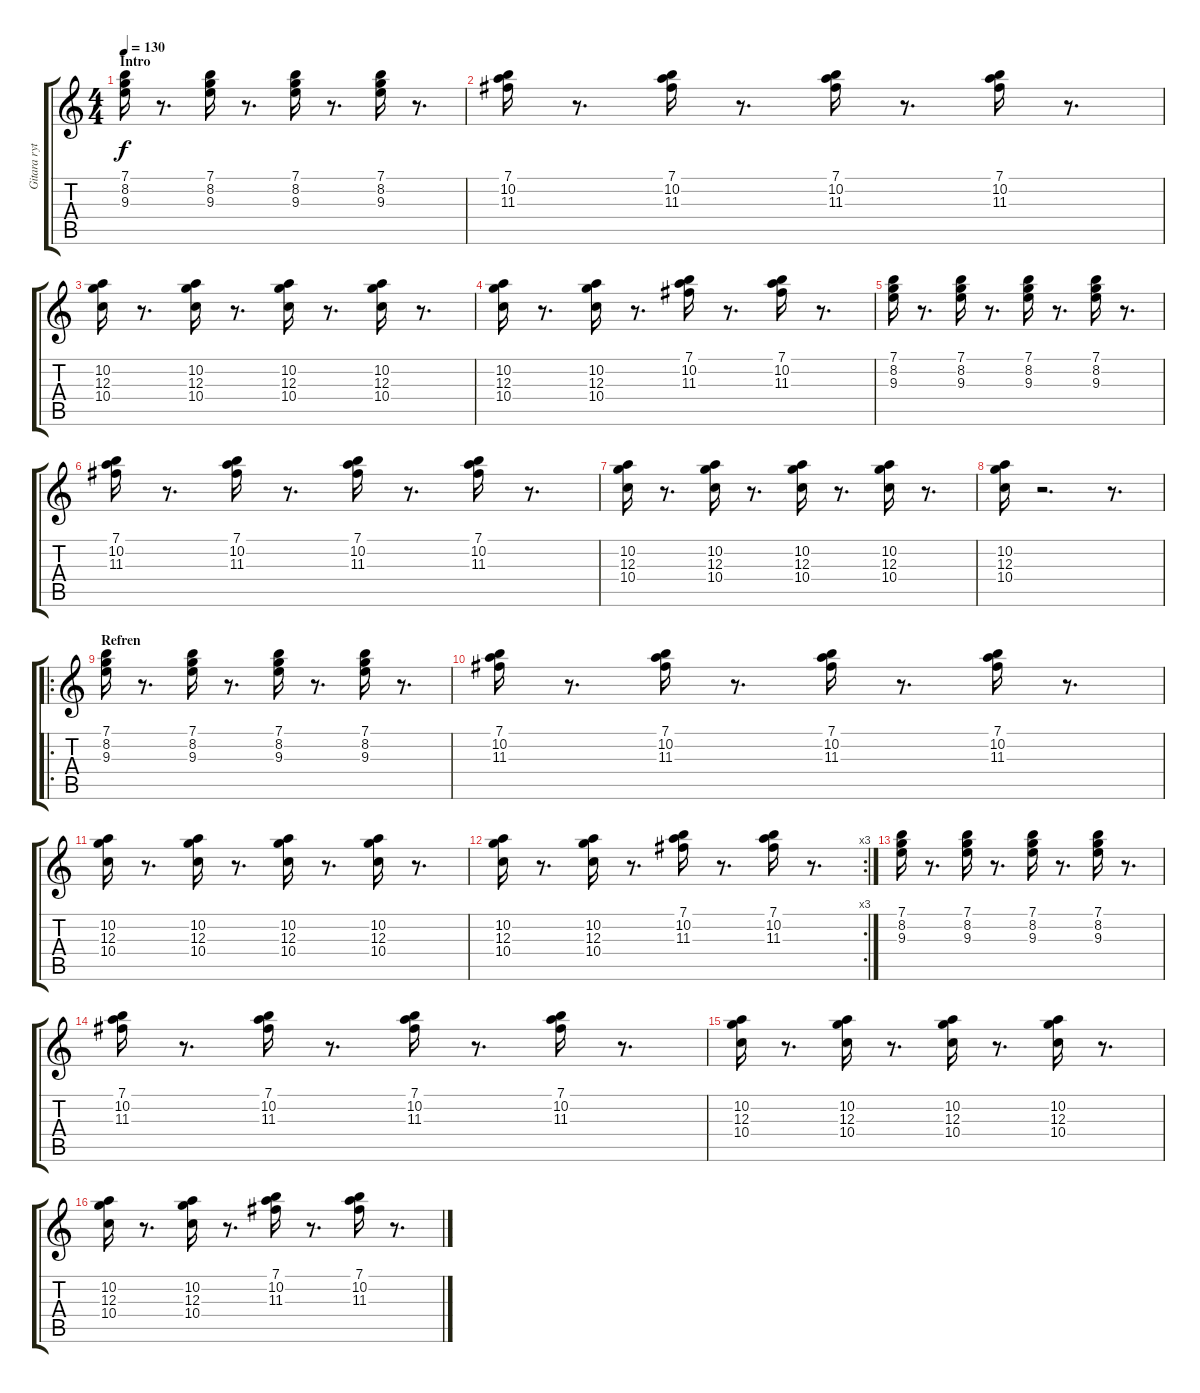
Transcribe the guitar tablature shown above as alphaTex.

\track ("Gitara rytmiczna" "Gitara ryt") {instrument electricguitarclean}
\staff {score tabs}
\tuning (E4 B3 G3 D3 A2 E2) {hide}
\ts (4 4)
\section ("" "Intro")
\tempo 130
\clef g2
\ks c
(7.1 8.2 9.3).16{dy f instrument electricguitarclean} r.8{d} (7.1 8.2 9.3).16 r.8{d} (7.1 8.2 9.3).16 r.8{d} (7.1 8.2 9.3).16 r.8{d} |
(7.1 10.2 11.3).16 r.8{d} (7.1 10.2 11.3).16 r.8{d} (7.1 10.2 11.3).16 r.8{d} (7.1 10.2 11.3).16 r.8{d} |
(10.2 12.3 10.4).16 r.8{d} (10.2 12.3 10.4).16 r.8{d} (10.2 12.3 10.4).16 r.8{d} (10.2 12.3 10.4).16 r.8{d} |
(10.2 12.3 10.4).16 r.8{d} (10.2 12.3 10.4).16 r.8{d} (7.1 10.2 11.3).16 r.8{d} (7.1 10.2 11.3).16 r.8{d} |
(7.1 8.2 9.3).16 r.8{d} (7.1 8.2 9.3).16 r.8{d} (7.1 8.2 9.3).16 r.8{d} (7.1 8.2 9.3).16 r.8{d} |
(7.1 10.2 11.3).16 r.8{d} (7.1 10.2 11.3).16 r.8{d} (7.1 10.2 11.3).16 r.8{d} (7.1 10.2 11.3).16 r.8{d} |
(10.2 12.3 10.4).16 r.8{d} (10.2 12.3 10.4).16 r.8{d} (10.2 12.3 10.4).16 r.8{d} (10.2 12.3 10.4).16 r.8{d} |
(10.2 12.3 10.4).16 r.2{d} r.8{d} |
\ro
\section ("" "Refren")
(7.1 8.2 9.3).16 r.8{d} (7.1 8.2 9.3).16 r.8{d} (7.1 8.2 9.3).16 r.8{d} (7.1 8.2 9.3).16 r.8{d} |
(7.1 10.2 11.3).16 r.8{d} (7.1 10.2 11.3).16 r.8{d} (7.1 10.2 11.3).16 r.8{d} (7.1 10.2 11.3).16 r.8{d} |
(10.2 12.3 10.4).16 r.8{d} (10.2 12.3 10.4).16 r.8{d} (10.2 12.3 10.4).16 r.8{d} (10.2 12.3 10.4).16 r.8{d} |
\rc 3
(10.2 12.3 10.4).16 r.8{d} (10.2 12.3 10.4).16 r.8{d} (7.1 10.2 11.3).16 r.8{d} (7.1 10.2 11.3).16 r.8{d} |
(7.1 8.2 9.3).16 r.8{d} (7.1 8.2 9.3).16 r.8{d} (7.1 8.2 9.3).16 r.8{d} (7.1 8.2 9.3).16 r.8{d} |
(7.1 10.2 11.3).16 r.8{d} (7.1 10.2 11.3).16 r.8{d} (7.1 10.2 11.3).16 r.8{d} (7.1 10.2 11.3).16 r.8{d} |
(10.2 12.3 10.4).16 r.8{d} (10.2 12.3 10.4).16 r.8{d} (10.2 12.3 10.4).16 r.8{d} (10.2 12.3 10.4).16 r.8{d} |
(10.2 12.3 10.4).16 r.8{d} (10.2 12.3 10.4).16 r.8{d} (7.1 10.2 11.3).16 r.8{d} (7.1 10.2 11.3).16 r.8{d}
